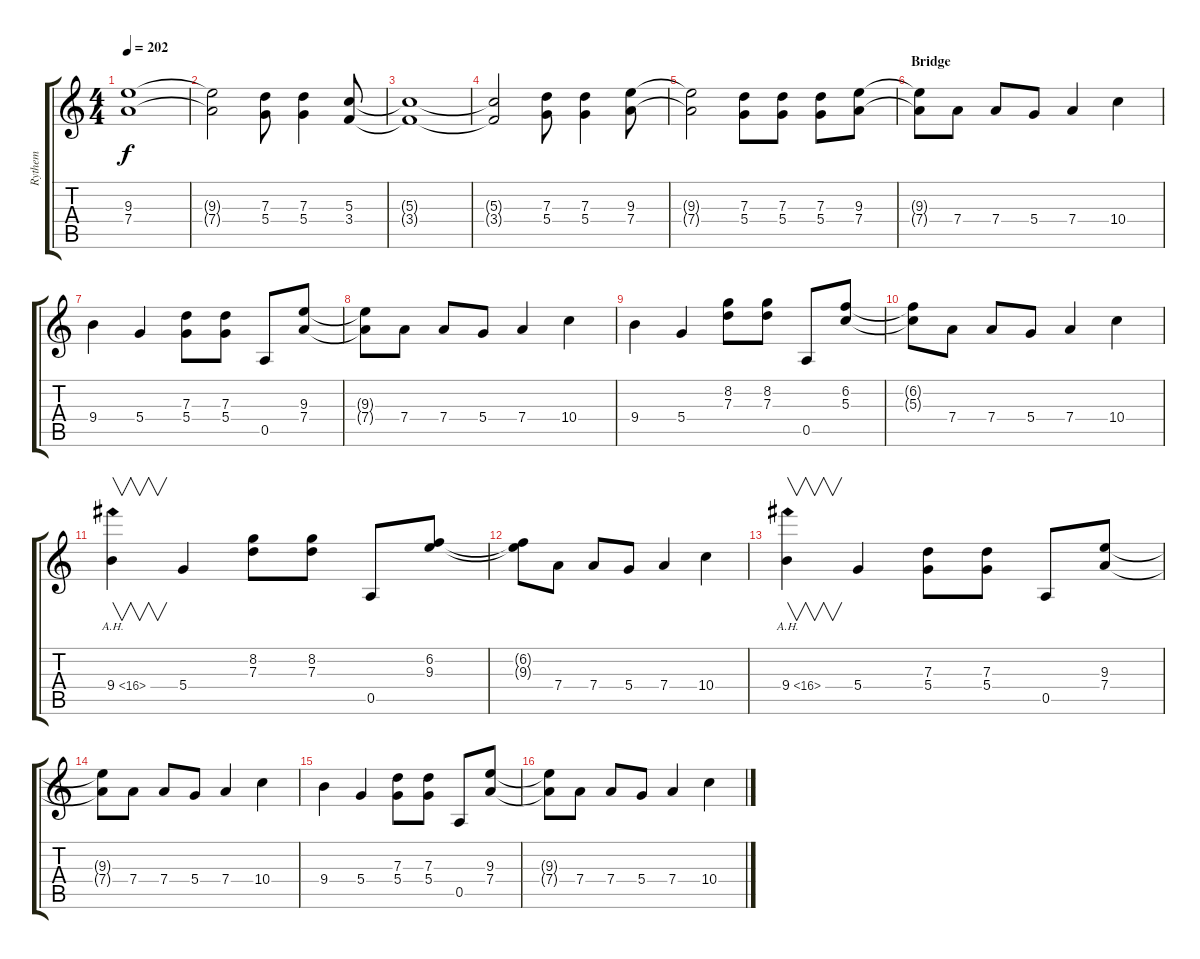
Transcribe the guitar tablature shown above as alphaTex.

\track ("Rythem" "Rythem") {instrument distortionguitar}
\staff {score tabs}
\tuning (E4 B3 G3 D3 A2 E2) {hide}
\ts (4 4)
\tempo 202
\clef g2
\ks c
(9.3{t} 7.4{t}).1{dy f} |
(9.3{t} 7.4{t}).2 (7.3 5.4).8 (7.3 5.4).4 (5.3 3.4).8 |
(5.3{t} 3.4{t}).1 |
(5.3{t} 3.4{t}).2 (7.3 5.4).8 (7.3 5.4).4 (9.3 7.4).8 |
(9.3{t} 7.4{t}).2 (7.3 5.4).8 (7.3 5.4).8 (7.3 5.4).8 (9.3 7.4).8 |
\section ("" "Bridge")
(9.3{t} 7.4{t}).8 7.4.8 7.4.8 5.4.8 7.4.4 10.4.4 |
9.4.4 5.4.4 (7.3 5.4).8 (7.3 5.4).8 0.5.8 (9.3 7.4).8 |
(9.3{t} 7.4{t}).8 7.4.8 7.4.8 5.4.8 7.4.4 10.4.4 |
9.4.4 5.4.4 (8.2 7.3).8 (8.2 7.3).8 0.5.8 (6.2 5.3).8 |
(6.2{t} 5.3{t}).8 7.4.8 7.4.8 5.4.8 7.4.4 10.4.4 |
9.4{ah 7}.4{v} 5.4.4 (8.2 7.3).8 (8.2 7.3).8 0.5.8 (6.2 9.3).8 |
(6.2{t} 9.3{t}).8 7.4.8 7.4.8 5.4.8 7.4.4 10.4.4 |
9.4{ah 7}.4{v} 5.4.4 (7.3 5.4).8 (7.3 5.4).8 0.5.8 (9.3 7.4).8 |
(9.3{t} 7.4{t}).8 7.4.8 7.4.8 5.4.8 7.4.4 10.4.4 |
9.4.4 5.4.4 (7.3 5.4).8 (7.3 5.4).8 0.5.8 (9.3 7.4).8 |
(9.3{t} 7.4{t}).8 7.4.8 7.4.8 5.4.8 7.4.4 10.4.4
